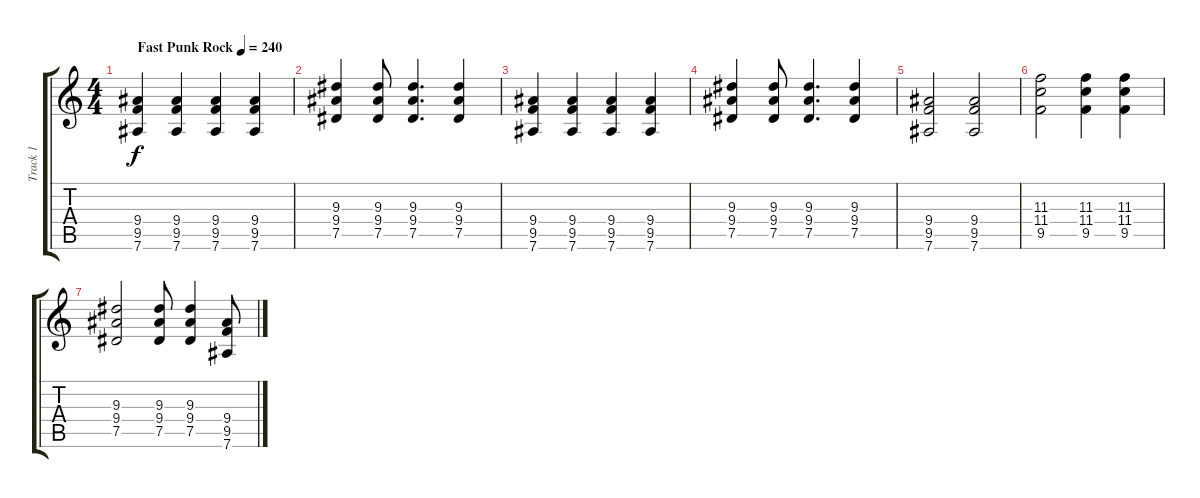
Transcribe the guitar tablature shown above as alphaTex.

\track ("Track 1" "Track 1") {instrument overdrivenguitar}
\staff {score tabs}
\tuning (Eb4 Bb3 Gb3 Db3 Ab2 Eb2) {hide}
\ts (4 4)
\tempo (240 "Fast Punk Rock")
\clef g2
\ks c
(9.4 9.5 7.6).4{dy f instrument overdrivenguitar} (9.4 9.5 7.6).4 (9.4 9.5 7.6).4 (9.4 9.5 7.6).4 |
(9.3 9.4 7.5).4 (9.3 9.4 7.5).8 (9.3 9.4 7.5).4{d} (9.3 9.4 7.5).4 |
(9.4 9.5 7.6).4 (9.4 9.5 7.6).4 (9.4 9.5 7.6).4 (9.4 9.5 7.6).4 |
(9.3 9.4 7.5).4 (9.3 9.4 7.5).8 (9.3 9.4 7.5).4{d} (9.3 9.4 7.5).4 |
(9.4 9.5 7.6).2 (9.4 9.5 7.6).2 |
(11.3 11.4 9.5).2 (11.3 11.4 9.5).4 (11.3 11.4 9.5).4 |
(9.3 9.4 7.5).2 (9.3 9.4 7.5).8 (9.3 9.4 7.5).4 (9.4 9.5 7.6).8
